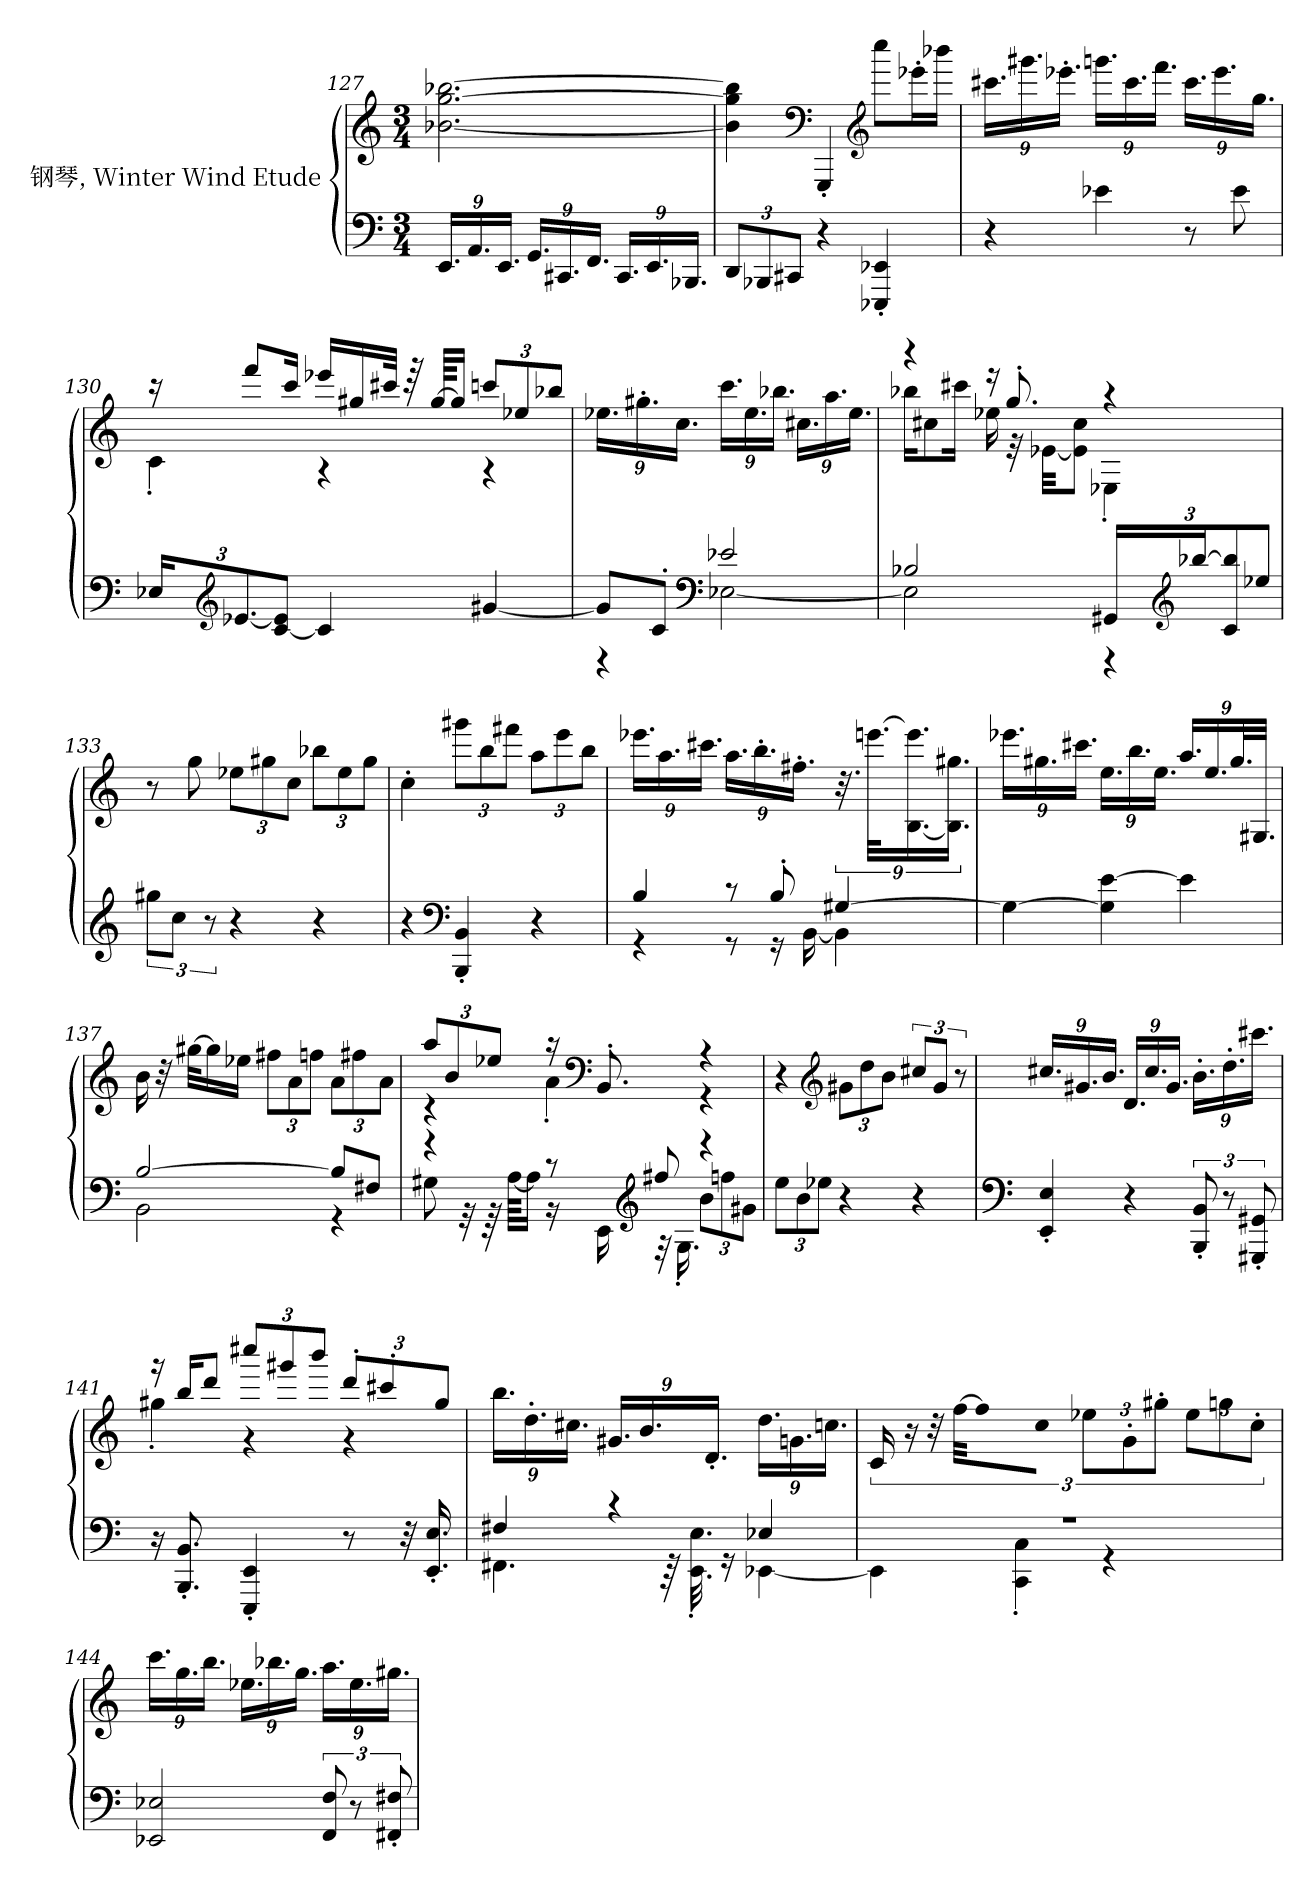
**kern	**kern
*part1	*part1
*staff2	*staff1
*I"钢琴, Winter Wind Etude	*
!!LO:LB:g=z
*clefF4	*clefG2
*k[]	*k[]
*M3/4	*M3/4
*Xbrackettup	*
=127	=127
18.EE/LL	[2.b-X\ [2.gg\ [2.bb-X\
18.AA/	.
18.EE/JJ	.
18.GG/LL	.
18.CC#X/	.
18.FF/JJ	.
18.CC#/LL	.
18.EE/	.
18.BBB-X/JJ	.
=128	=128
12DD/L	4b-\] 4gg\] 4bb-\]
12BBB-X/	.
12CC#X/J	.
*	*clefF4
4r	4GGG'/
*	*clefG2
4EEE-X/' 4EE-X/'	8cccc\L
.	16eee-X'\L
.	16bbb-X\JJ
!!LO:LB:g=z
=129	=129
*	*Xbrackettup
4r	18.ccc#X\LL
.	18.ggg#X\
.	18.eee-X'\JJ
4e-X\	18.gggn\LL
.	18.ccc#\
.	18.fff\JJ
8r	18.ccc#\LL
.	18.eee-\
8e-\	.
.	18.gg\JJ
=130	=130
*	*^
24E-X/KL	16r	4c'\
*clefG2	*	*
[12.e-X/	.	.
.	8fff/L	.
[12c/ 12e-/]J	.	.
.	16ccc/Jk	.
4c/]	16eee-X/LL	4r
.	16gg#X/	.
.	32ccc#X/JJk	.
.	64r	.
.	[64gg#/KKLL	.
.	16gg#/JJ]	.
[4g#X/	12cccn/L	4r
.	12ee-X/	.
.	12bb-X/J	.
*	*v	*v
!!LO:PB:g=z
=131	=131
*^	*
8g#/L]	4r	18.ee-X\LL
.	.	18.gg#X'\
8c'/J	.	.
.	.	18.cc\JJ
*clefF4	*	*
2e-X/	[2E-X\	18.ccc\LL
.	.	18.ee-\
.	.	18.bb-X\JJ
.	.	18.cc#X\LL
.	.	18.aa\
.	.	18.ee-\JJ
=132	=132	=132
*	*	*^
2B-X/	2E-\]	4r	16bb-X\KL
.	.	.	8cc#X\
.	.	.	16ccc#X\Jk
.	.	16r	16ee-X\
.	.	8.gg'/	32r
.	.	.	[32e-X\KKL
.	.	.	8e-\] 8cc#\J
24GG#X/LL	4r	4r	4E-X'\
*clefG2	*	*	*
[24bb-X/J	.	.	.
12c/ 12bb-/]	.	.	.
12ee-X/J	.	.	.
*v	*v	*	*
*	*v	*v
!!LO:LB:g=z
=133	=133
*brackettup	*
12gg#X\L	8r
12cc\J	.
.	8gg\
12r	.
4r	12ee-X\L
.	12gg#X\
.	12cc\J
4r	12bb-X\L
.	12ee-\
.	12gg#\J
=134	=134
4r	4cc'\
*clefF4	*
4BBB/' 4BB/'	12ggg#X\L
.	12bb\
.	12fff#X\J
4r	12aa\L
.	12eee\
.	12bb\J
=135	=135
*^	*
*	*	*brackettup
4B/	4r	18.eee-X\LL
.	.	18.aa\
.	.	18.ccc#X\JJ
8r	8r	18.aa\LL
.	.	18.bb'\
8B'/	16r	.
.	.	18.ff#X'\JJ
.	[16BB\	.
[4G#X/	4BB\]	36.r
.	.	[36.eeen\KLL
.	.	[18.B\ 18.eee\]
.	.	18.B\] 18.gg#X\JJ
*v	*v	*
!!LO:LB:g=z
=136	=136
*	*Xbrackettup
4G#\_	18.eee-X\LL
.	18.gg#X\
.	18.ccc#X\JJ
4G#\] [4e\	18.ee\LL
.	18.bb\
.	18.ee\JJ
4e\]	18.aa/LL
.	18.ee/
.	36.gg#/L
.	36.G#X/JJJ
=137	=137
*^	*
[2B/	2BB\	16b\
.	.	32r
.	.	[32gg#X\KLL
.	.	16gg#\]
.	.	16ee-X\JJ
.	.	12ff#X\L
.	.	12a\
.	.	12ffn\J
8B/L]	4r	12a\L
.	.	12ff#X\
8F#X/J	.	.
.	.	12a\J
!!LO:LB:g=z
=138	=138	=138
*	*	*^
4r	8G#X\	12aa/L	4r
.	.	12b/	.
.	32r	.	.
.	64r	.	.
.	.	12ee-X/J	.
.	[64A\KKLL	.	.
.	16A\JJ]	.	.
8r	16r	16r	4a'\
*	*	*clefF4	*
.	16EE\	8.BB'/	.
*clefG2	*	*	*
8ff#X/	32r	.	.
.	16.G#'\	.	.
*	*Xbrackettup	*	*
4r	12b\L	4r	4r
.	12ffn\	.	.
.	12g#X\J	.	.
*v	*v	*	*
*	*v	*v
=139	=139
12ee\L	4r
12b\	.
12ee-X\J	.
*	*clefG2
4r	12g#X\L
.	12dd\
.	12b\J
*	*brackettup
4r	12cc#X/L
.	12g#/J
.	12r
!!LO:LB:g=z
=140	=140
*clefF4	*
*	*Xbrackettup
4EE/' 4E/'	18.cc#X/LL
.	18.g#X/
.	18.b/JJ
4r	18.d/LL
.	18.cc#/
.	18.g#/JJ
*brackettup	*
12BBB/' 12BB/'	18.b'\LL
12r	18.dd'\
12GGG#X/' 12GG#X/'	18.ccc#X\JJ
=141	=141
*	*^
16r	16r	4gg#X'\
8.BBB/' 8.BB/'	16bb/KL	.
.	8ddd/J	.
4EEE/' 4EE/'	12cccc#X/L	4r
.	12ggg#X/	.
.	12bbb/J	.
8r	12ddd'/L	4r
.	12ccc#X'/	.
32r	.	.
16.EE/' 16.E/'	.	.
.	12gg#/J	.
*	*v	*v
!!LO:LB:g=z
=142	=142
*^	*
4F#X/	4.FF#X\	18.bb\LL
.	.	18.dd'\
.	.	18.cc#X\JJ
4r	.	18.g#X/LL
.	.	18.b/
.	64r	.
.	32.EE\' 32.E\'	.
.	.	18.d'/JJ
.	16r	.
4E-X/	[4EE-X\	18.dd\LL
.	.	18.gn\
.	.	18.ccn\JJ
=143	=143	=143
*	*	*brackettup
2.r	4EE-\]	24c/
.	.	24r
.	.	48r
.	.	[48ff\KLL
.	.	16ff\]
.	.	16cc\JJ
*	*	*Xbrackettup
.	4CC\' 4C\'	12ee-X\L
.	.	12g'\
.	.	12gg#X'\J
.	4r	12ee-\L
.	.	12ggn\
.	.	12cc'\J
*v	*v	*
!!LO:PB:g=z
=144	=144
2EE-X/ 2E-X/	18.ccc\LL
.	18.gg\
.	18.bb\JJ
.	18.ee-X\LL
.	18.bb-X\
.	18.gg\JJ
12FF/ 12F/	18.aa\LL
12r	18.ee-\
12FF#X/' 12F#X/'	18.gg#X\JJ
=	=
*-	*-
